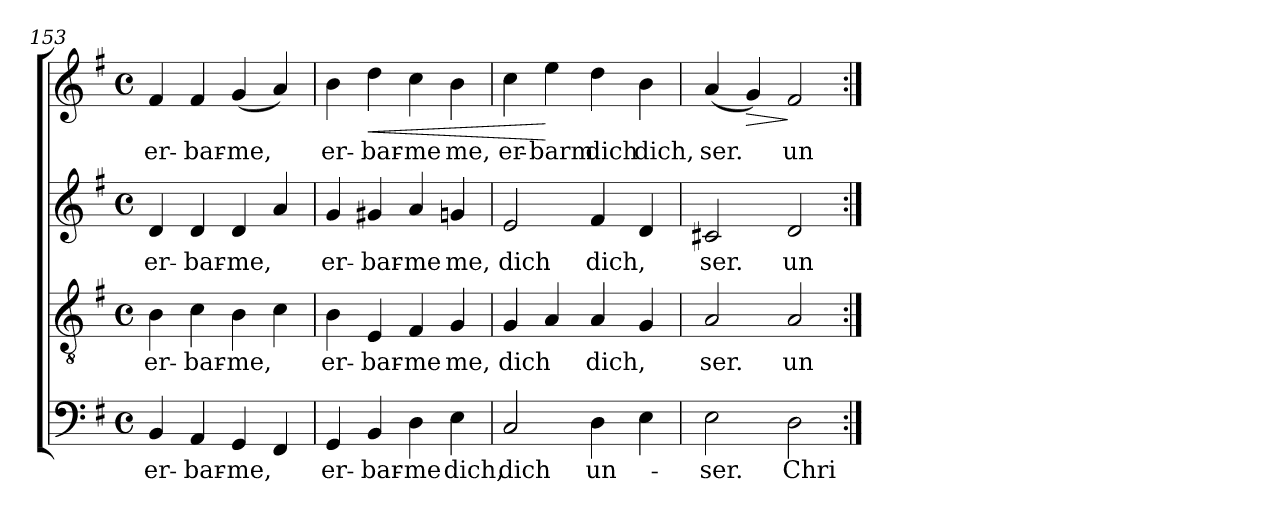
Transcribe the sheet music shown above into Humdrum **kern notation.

**kern	**text	**kern	**text	**kern	**text	**kern	**text	**dynam
*part1	*part1	*part1	*part1	*part1	*part1	*part1	*part1	*part1
*staff4	*staff4	*staff3	*staff3	*staff2	*staff2	*staff1	*staff1	*staff1/2/3/4
!!LO:PB:g=z
*clefF4	*	*clefGv2	*	*clefG2	*	*clefG2	*	*
*k[f#]	*	*k[f#]	*	*k[f#]	*	*k[f#]	*	*
*G:	*	*G:	*	*G:	*	*G:	*	*
*M4/4	*	*M4/4	*	*M4/4	*	*M4/4	*	*
*met(c)	*	*met(c)	*	*met(c)	*	*met(c)	*	*
=153	=153	=153	=153	=153	=153	=153	=153	=153
!	!LO:LY:b	!	!LO:LY:b	!	!LO:LY:b	!	!LO:LY:b	!
4BB/	er-	4B\	er-	4d/	er-	4f#/	er-	.
!	!LO:LY:b	!	!LO:LY:b	!	!LO:LY:b	!	!LO:LY:b	!
4AA/	-bar-	4c\	-bar-	4d/	-bar-	4f#/	-bar-	.
!	!LO:LY:b	!	!LO:LY:b	!	!LO:LY:b	!	!LO:LY:b	!
4GG/	-me,	4B\	-me,	4d/	-me,	(<4g/	-me,	.
4FF#/	.	4c\	.	4a/	.	4a/)	.	.
=154	=154	=154	=154	=154	=154	=154	=154	=154
!	!LO:LY:b	!	!LO:LY:b	!	!LO:LY:b	!	!LO:LY:b	!
4GG/	er-	4B\	er-	4g/	er-	4b\	er-	.
!	!LO:LY:b	!	!LO:LY:b	!	!LO:LY:b	!	!LO:LY:b	!LO:HP:b
4BB/	-bar-	4E/	-bar-	4g#X/	-bar-	4dd\	-bar-	<
!	!LO:LY:b	!	!LO:LY:b	!	!LO:LY:b	!	!LO:LY:b	!
4D\	-me	4F#/	-me	4a/	-me	4cc\	-me	.
!	!LO:LY:b	!	!LO:LY:b	!	!LO:LY:b	!	!LO:LY:b	!
4E\	dich,	4G/	me,	4gn/	me,	4b\	me,	.
=155	=155	=155	=155	=155	=155	=155	=155	=155
!	!LO:LY:b	!	!LO:LY:b	!	!LO:LY:b	!	!LO:LY:b	!
2C/	dich	4G/	dich	2e/	dich	4cc\	er-	.
!	!	!	!	!	!	!	!LO:LY:b	!
.	.	4A/	.	.	.	4ee\	-barm	[
!	!LO:LY:b	!	!LO:LY:b	!	!LO:LY:b	!	!LO:LY:b	!
4D\	un-	4A/	dich,	4f#/	dich,	4dd\	dich	.
!	!	!	!	!	!	!	!LO:LY:b	!
4E\	.	4G/	.	4d/	.	4b\	dich,	.
=156	=156	=156	=156	=156	=156	=156	=156	=156
!	!LO:LY:b	!	!LO:LY:b	!	!LO:LY:b	!	!LO:LY:b	!
2E\	-ser.	2A/	-ser.	2c#X/	-ser.	(<4a/	-ser.	.
!	!	!	!	!	!	!	!	!LO:HP:b
.	.	.	.	.	.	4g/)	.	>
!	!LO:LY:b	!	!LO:LY:b	!	!LO:LY:b	!	!LO:LY:b	!
2D\	Chri-	2A/	un-	2d/	un-	2f#/	un-	]
=:|!	=:|!	=:|!	=:|!	=:|!	=:|!	=:|!	=:|!	=:|!
*-	*-	*-	*-	*-	*-	*-	*-	*-
